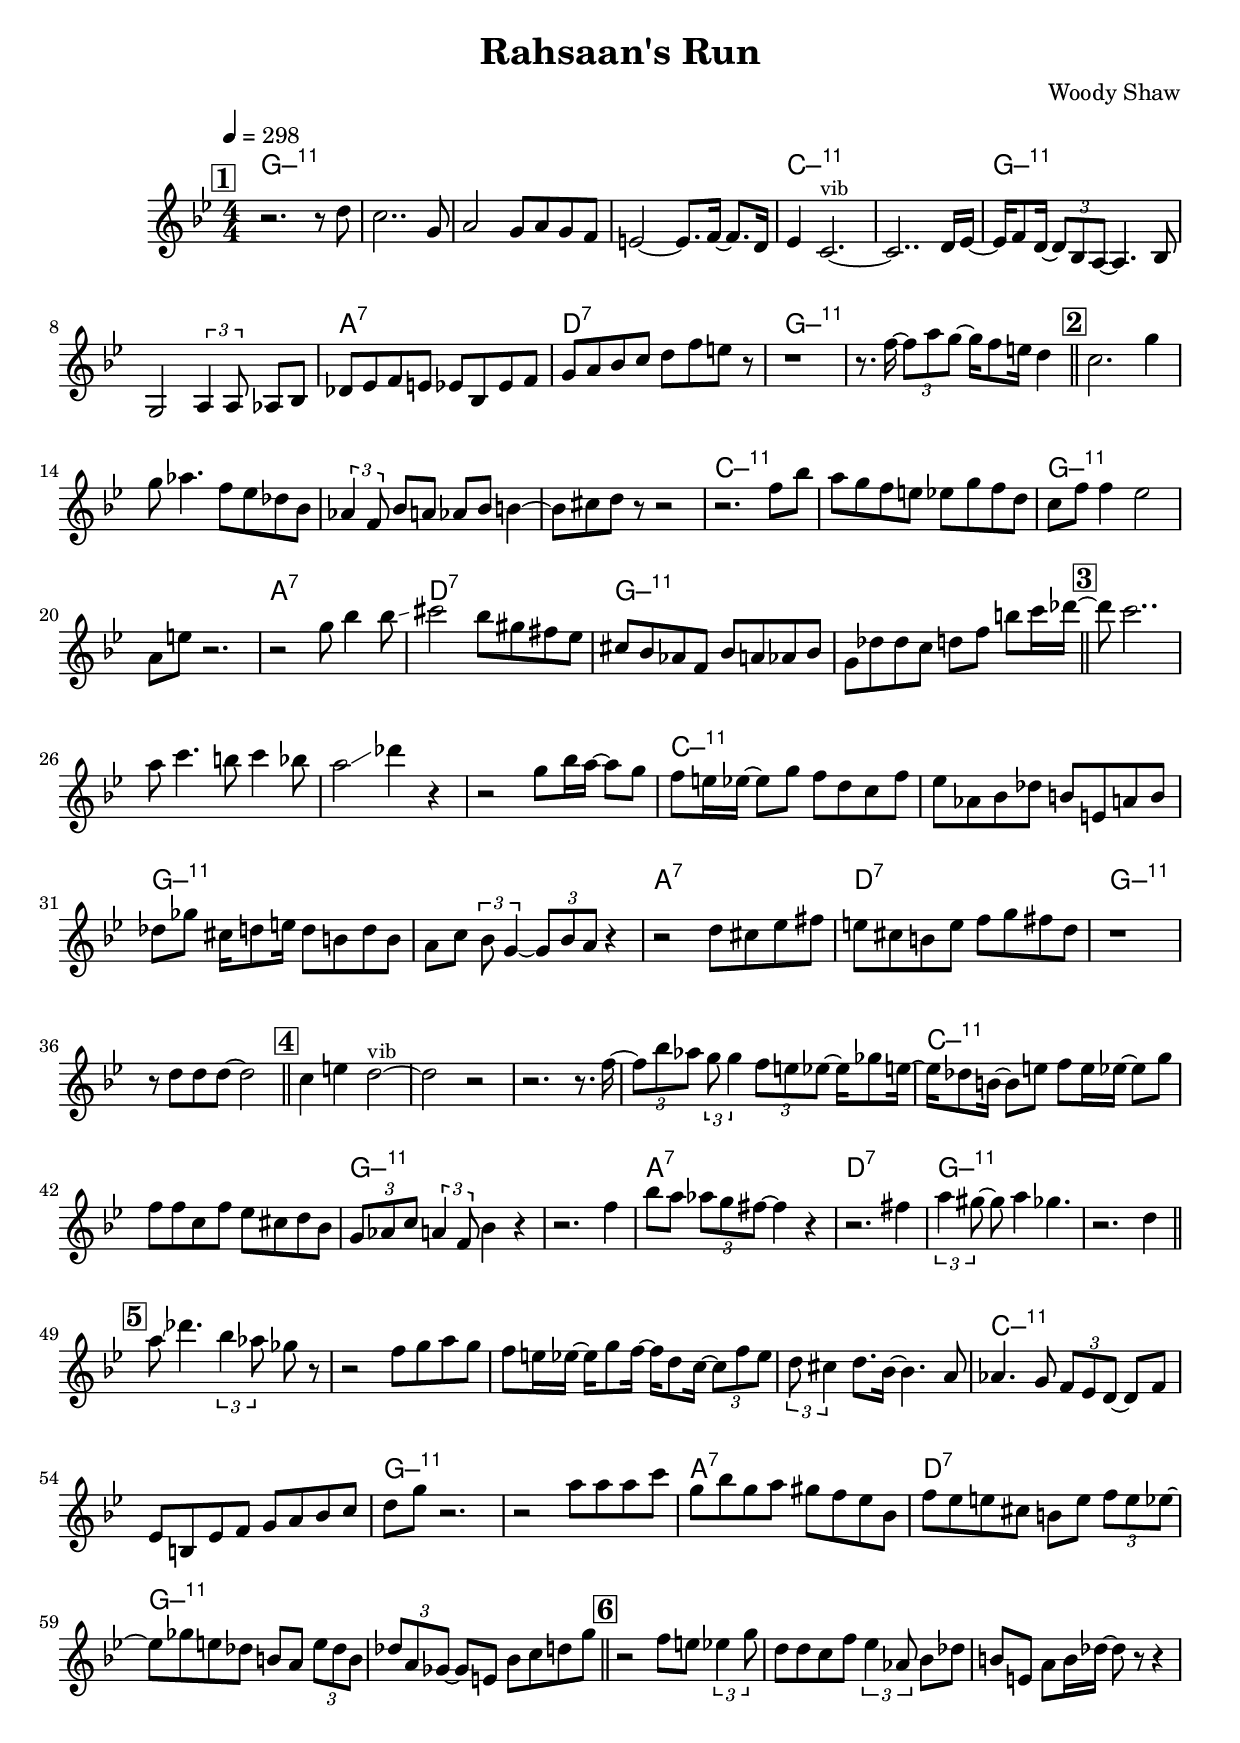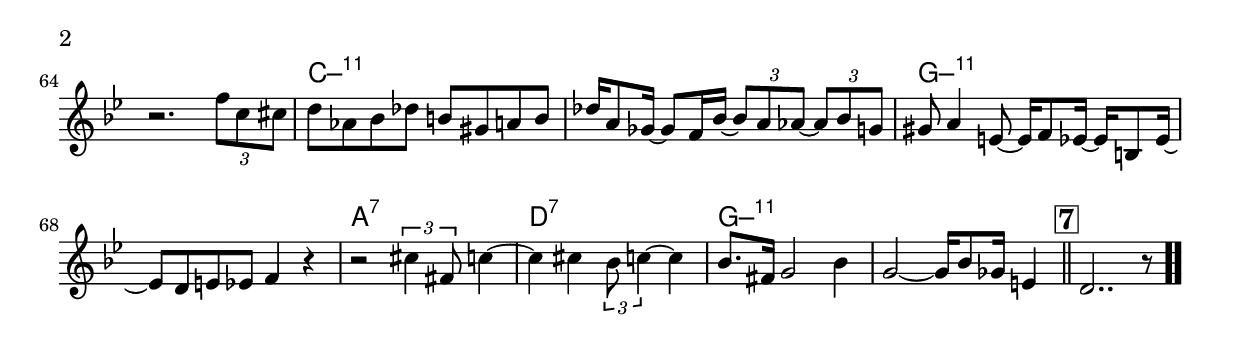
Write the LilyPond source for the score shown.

\version "2.13.2"

#(ly:set-option 'point-and-click #f)

\header {
  title = "Rahsaan's Run"
  composer = "Woody Shaw"
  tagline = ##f
}
global =
{
    \override Staff.TimeSignature #'style = #'()
    \time 4/4
    \clef "treble"
    \key g \minor
    \override Rest #'direction = #'0
    \override MultiMeasureRest #'staff-position = #0
}
\score
{
<<
    \transpose c' c'

    \new ChordNames { \chords {
      \set majorSevenSymbol = \markup { "maj7" }
      \set minorChordModifier = \markup { \char ##x2013 }
      
      | g1:min11.9 | s1 | s1 | s1 | c1:min11.9 | s1 | g1:min11.9 | s1 
      | a1:7 | d1:7 | g1:min11.9 | s1 | s1 | s1 | s1 | s1 
      | c1:min11.9 | s1 | g1:min11.9 | s1 | a1:7 | d1:7 | g1:min11.9 | s1 
      | s1 | s1 | s1 | s1 | c1:min11.9 | s1 | g1:min11.9 | s1 
      | a1:7 | d1:7 | g1:min11.9 | s1 | s1 | s1 | s1 | s1 
      | c1:min11.9 | s1 | g1:min11.9 | s1 | a1:7 | d1:7 | g1:min11.9 | s1 
      | s1 | s1 | s1 | s1 | c1:min11.9 | s1 | g1:min11.9 | s1 
      | a1:7 | d1:7 | g1:min11.9 | s1 | s1 | s1 | s1 | s1 
      | c1:min11.9 | s1 | g1:min11.9 | s1 | a1:7 | d1:7 | g1:min11.9 | s1 
      | s1|
      }
      }

    \new Staff
    <<
    \transpose c' c'

    {
      \global
  		%\override Score.MetronomeMark #'transparent = ##t
  		%\override Score.MetronomeMark #'stencil = ##f
  		
  		\override HorizontalBracket #'direction = #UP
  		\override HorizontalBracket #'bracket-flare = #'(0 . 0)
  		
  		\override TextSpanner #'dash-fraction = #1.0
  		\override TextSpanner #'bound-details #'left #'text = \markup{ \concat{\draw-line #'(0 . -1.0) \draw-line #'(1.0 . 0) }}
  		\override TextSpanner #'bound-details #'right #'text = \markup{ \concat{ \draw-line #'(1.0 . 0) \draw-line #'(0 . -1.0) }}
          \set Score.markFormatter = #format-mark-box-numbers


      \tempo 4 = 298
      \set Score.currentBarNumber = #1
     
      \bar "||" \mark \default r2. r8 d''8 
      | c''2.. g'8 
      | a'2 g'8 a'8 g'8 f'8 
      | e'2~ e'8. f'16~ f'8. d'16 
      | es'4 c'2.~^\markup{\left-align \small vib} 
      | c'2.. d'16 es'16~ 
      | es'16 f'8 d'16~ \tuplet 3/2 {d'8 bes8 a8~} a4. bes8 
      | g2 \tuplet 3/2 {a4 a8} aes8 bes8 
      | des'8 es'8 f'8 e'8 es'8 bes8 es'8 f'8 
      | g'8 a'8 bes'8 c''8 d''8 f''8 e''8 r8 
      | r1 
      | r8. f''16~ \tuplet 3/2 {f''8 a''8 g''8~} g''16 f''8 e''16 d''4 
      \bar "||" \mark \default c''2. g''4 
      | g''8\glissando  aes''4. f''8 es''8 des''8 bes'8 
      | \tuplet 3/2 {aes'4 f'8} bes'8 a'8 aes'8 bes'8 b'4~ 
      | b'8 cis''8 d''8 r8 r2 
      | r2. f''8 bes''8 
      | a''8 g''8 f''8 e''8 es''8 g''8 f''8 d''8 
      | c''8 f''8 f''4 es''2 
      | a'8 e''8 r2. 
      | r2 g''8 bes''4 bes''8\glissando  
      | cis'''2 bes''8 gis''8 fis''8 es''8 
      | cis''8 bes'8 aes'8 f'8 bes'8 a'8 aes'8 bes'8 
      | g'8 des''8 des''8 c''8 d''8 f''8 b''8 c'''16\glissando  des'''16~ 
      \bar "||" \mark \default des'''8 c'''2.. 
      | a''8 c'''4. b''8 c'''4 bes''8 
      | a''2\glissando  des'''4 r4 
      | r2 g''8 bes''16 a''16~ a''8 g''8 
      | f''8 e''16 es''16~ es''8 g''8 f''8 d''8 c''8 f''8 
      | es''8 aes'8 bes'8 des''8 b'8 e'8 a'8 b'8 
      | des''8 ges''8 cis''16 d''8 e''16 d''8 b'8 d''8 b'8 
      | a'8 c''8 \tuplet 3/2 {bes'8 g'4~} \tuplet 3/2 {g'8 bes'8 a'8} r4 
      | r2 d''8 cis''8 es''8 fis''8 
      | e''8 cis''8 b'8 e''8 f''8 g''8 fis''8 d''8 
      | r1 
      | r8 d''8 d''8 d''8~ d''2 
      \bar "||" \mark \default c''4 e''4 d''2~^\markup{\left-align \small vib} 
      | d''2 r2 
      | r2. r8. f''16~ 
      | \tuplet 3/2 {f''8 bes''8 aes''8} \tuplet 3/2 {g''8 g''4} \tuplet 3/2 {f''8 e''8 es''8~} es''16 ges''8 e''16~ 
      | e''16 des''8 b'16~ b'8 e''8 f''8 e''16 es''16~ es''8 g''8 
      | f''8 f''8 c''8 f''8 es''8 cis''8 d''8 bes'8 
      | \tuplet 3/2 {g'8 aes'8 c''8} \tuplet 3/2 {a'4 f'8} bes'4 r4 
      | r2. f''4 
      | bes''8 a''8 \tuplet 3/2 {aes''8 g''8 fis''8~} fis''4 r4 
      | r2. fis''4 
      | \tuplet 3/2 {a''4 gis''8~} gis''8 a''4 ges''4. 
      | r2. d''4 
      \bar "||" \mark \default a''8\glissando  des'''4. \tuplet 3/2 {bes''4 aes''8} ges''8 r8 
      | r2 f''8 g''8 a''8 g''8 
      | f''8 e''16 es''16~ es''16 g''8 f''16~ f''16 d''8 c''16~ \tuplet 3/2 {c''8 f''8 es''8} 
      | \tuplet 3/2 {d''8 cis''4} d''8. bes'16~ bes'4. a'8 
      | aes'4. g'8 \tuplet 3/2 {f'8 es'8 d'8~} d'8 f'8 
      | es'8 b8 es'8 f'8 g'8 a'8 bes'8 c''8 
      | d''8 g''8 r2. 
      | r2 a''8 a''8 a''8 c'''8 
      | g''8 bes''8 g''8 a''8 gis''8 f''8 es''8 bes'8 
      | f''8 es''8 e''8 cis''8 b'8 e''8 \tuplet 3/2 {f''8 e''8 es''8~} 
      | es''8 ges''8 e''8 des''8 b'8 a'8 \tuplet 3/2 {e''8 des''8 b'8} 
      | \tuplet 3/2 {des''8 a'8 ges'8~} ges'8 e'8 bes'8 c''8 d''8 g''8 
      \bar "||" \mark \default r2 f''8 e''8 \tuplet 3/2 {es''4 g''8} 
      | d''8 d''8 c''8 f''8 \tuplet 3/2 {es''4 aes'8} bes'8 des''8 
      | b'8 e'8 a'8 b'16 des''16~ des''8 r8 r4 
      | r2. \tuplet 3/2 {f''8 c''8 cis''8} 
      | d''8 aes'8 bes'8 des''8 b'8 gis'8 a'8 b'8 
      | des''16 a'8 ges'16~ ges'8 f'16 bes'16~ \tuplet 3/2 {bes'8 a'8 aes'8~} \tuplet 3/2 {aes'8 bes'8 g'8} 
      | gis'8 a'4 e'8~ e'16 f'8 es'16~ es'16 b8 es'16~ 
      | es'8 d'8 e'8 es'8 f'4 r4 
      | r2 \tuplet 3/2 {cis''4 fis'8} c''4~ 
      | c''4 cis''4 \tuplet 3/2 {bes'8 c''4~} c''4 
      | bes'8. fis'16 g'2 bes'4 
      | g'2~ g'16 bes'8 ges'16 e'4 
      \bar "||" \mark \default d'2.. r8\bar  ".."
    }
    >>
>>    
}
